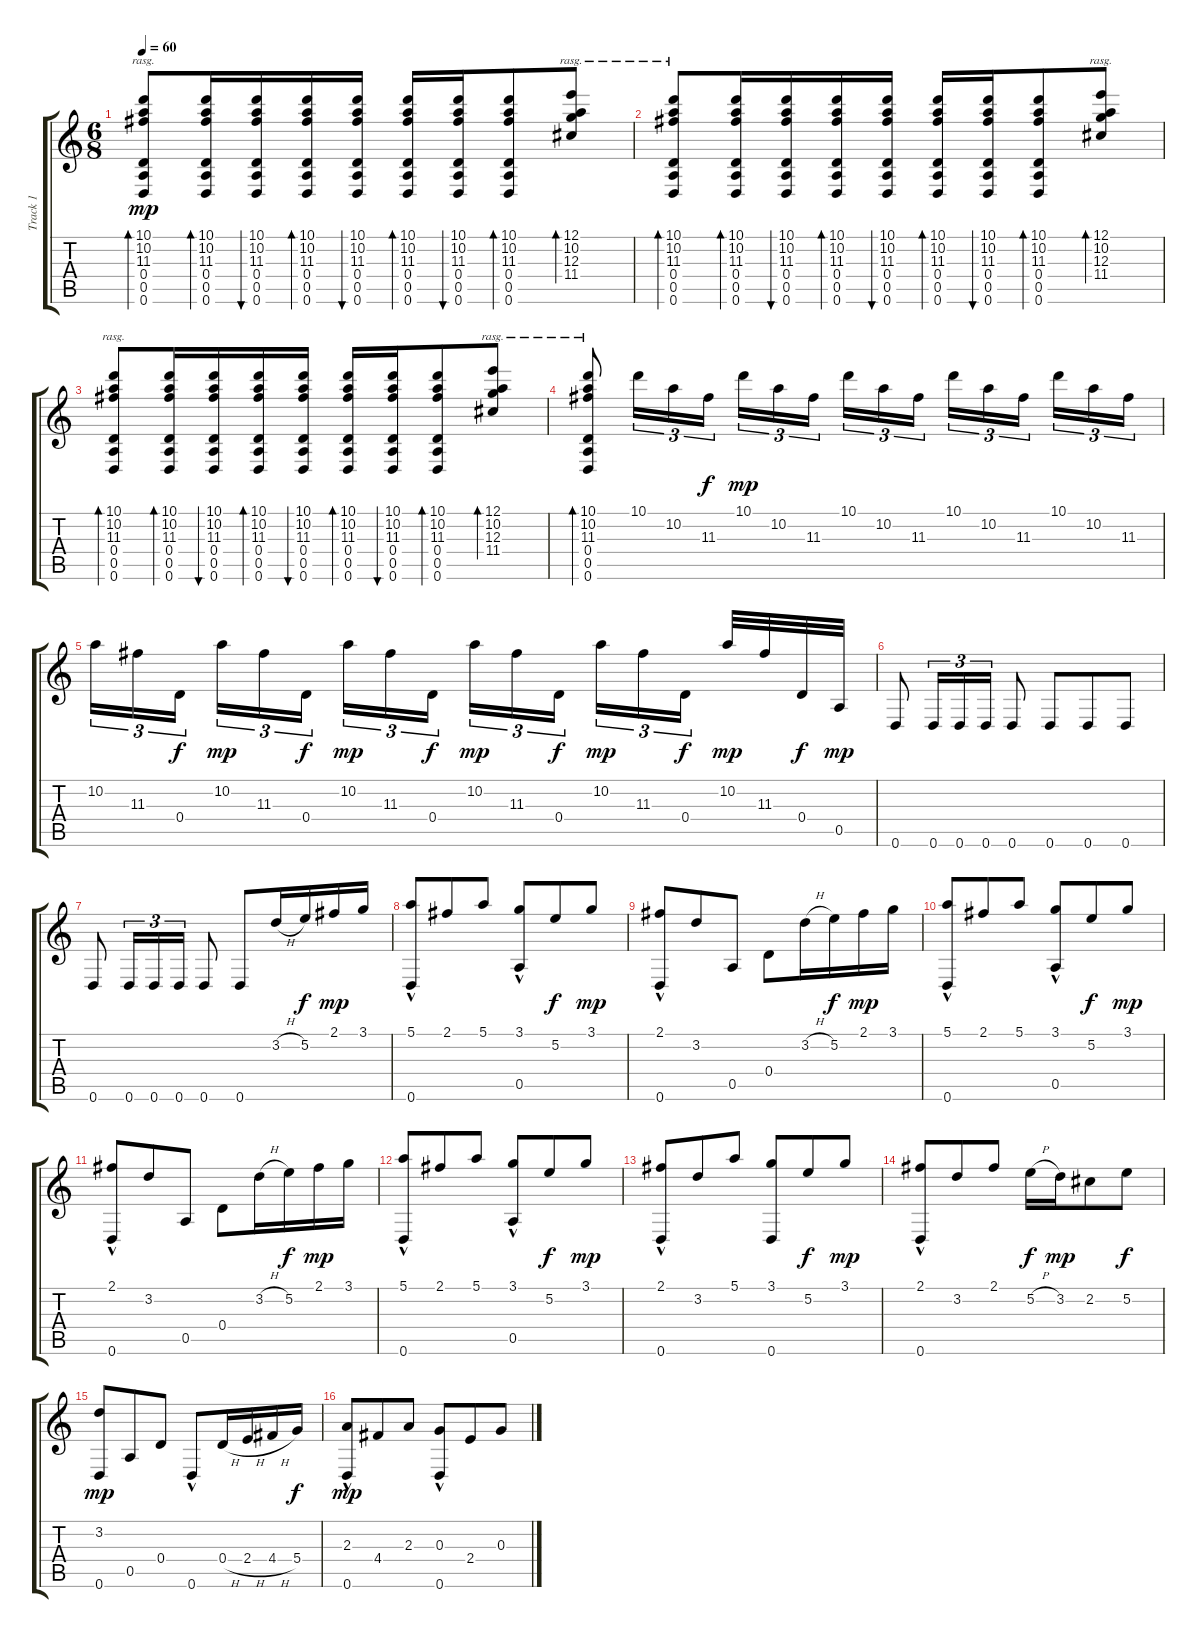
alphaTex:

\track ("Track 1" "Track 1") {instrument acousticguitarsteel}
\staff {score tabs}
\tuning (E4 B3 G3 D3 A2 D2) {hide}
\ts (6 8)
\tempo 60
\clef g2
\ks c
(10.1 10.2 11.3 0.4 0.5 0.6).8{bd 120 rasg ii dy mp instrument acousticguitarsteel} (10.1 10.2 11.3 0.4 0.5 0.6).16{bd 30} (10.1 10.2 11.3 0.4 0.5 0.6).16{bu 30} (10.1 10.2 11.3 0.4 0.5 0.6).16{bd 30} (10.1 10.2 11.3 0.4 0.5 0.6).16{bu 30} (10.1 10.2 11.3 0.4 0.5 0.6).16{bd 30} (10.1 10.2 11.3 0.4 0.5 0.6).16{bu 30} (10.1 10.2 11.3 0.4 0.5 0.6).8{bd 30} (12.1 10.2 12.3 11.4).8{bd 60 rasg ii} |
(10.1 10.2 11.3 0.4 0.5 0.6).8{bd 120 rasg ii} (10.1 10.2 11.3 0.4 0.5 0.6).16{bd 30} (10.1 10.2 11.3 0.4 0.5 0.6).16{bu 30} (10.1 10.2 11.3 0.4 0.5 0.6).16{bd 30} (10.1 10.2 11.3 0.4 0.5 0.6).16{bu 30} (10.1 10.2 11.3 0.4 0.5 0.6).16{bd 30} (10.1 10.2 11.3 0.4 0.5 0.6).16{bu 30} (10.1 10.2 11.3 0.4 0.5 0.6).8{bd 30} (12.1 10.2 12.3 11.4).8{bd 60 rasg ii} |
(10.1 10.2 11.3 0.4 0.5 0.6).8{bd 120 rasg ii} (10.1 10.2 11.3 0.4 0.5 0.6).16{bd 30} (10.1 10.2 11.3 0.4 0.5 0.6).16{bu 30} (10.1 10.2 11.3 0.4 0.5 0.6).16{bd 30} (10.1 10.2 11.3 0.4 0.5 0.6).16{bu 30} (10.1 10.2 11.3 0.4 0.5 0.6).16{bd 30} (10.1 10.2 11.3 0.4 0.5 0.6).16{bu 30} (10.1 10.2 11.3 0.4 0.5 0.6).8{bd 30} (12.1 10.2 12.3 11.4).8{bd 60 rasg ii} |
(10.1 10.2 11.3 0.4 0.5 0.6).8{bd 120 rasg ii} 10.1.16{tu (3 2)} 10.2.16{tu (3 2)} 11.3.16{tu (3 2) dy f} 10.1.16{tu (3 2) dy mp} 10.2.16{tu (3 2)} 11.3.16{tu (3 2)} 10.1.16{tu (3 2)} 10.2.16{tu (3 2)} 11.3.16{tu (3 2)} 10.1.16{tu (3 2)} 10.2.16{tu (3 2)} 11.3.16{tu (3 2)} 10.1.16{tu (3 2)} 10.2.16{tu (3 2)} 11.3.16{tu (3 2)} |
10.2.16{tu (3 2)} 11.3.16{tu (3 2)} 0.4.16{tu (3 2) dy f} 10.2.16{tu (3 2) dy mp} 11.3.16{tu (3 2)} 0.4.16{tu (3 2) dy f} 10.2.16{tu (3 2) dy mp} 11.3.16{tu (3 2)} 0.4.16{tu (3 2) dy f} 10.2.16{tu (3 2) dy mp} 11.3.16{tu (3 2)} 0.4.16{tu (3 2) dy f} 10.2.16{tu (3 2) dy mp} 11.3.16{tu (3 2)} 0.4.16{tu (3 2) dy f} 10.2.32{dy mp} 11.3.32 0.4.32{dy f} 0.5.32{dy mp} |
0.6.8 0.6.16{tu (3 2)} 0.6.16{tu (3 2)} 0.6.16{tu (3 2)} 0.6.8 0.6.8 0.6.8 0.6.8 |
0.6.8 0.6.16{tu (3 2)} 0.6.16{tu (3 2)} 0.6.16{tu (3 2)} 0.6.8 0.6.8 3.2{h}.16 5.2.16{dy f} 2.1.16{dy mp} 3.1.16 |
(5.1 0.6{hac}).8 2.1.8 5.1.8 (3.1 0.5{hac}).8 5.2.8{dy f} 3.1.8{dy mp} |
(2.1 0.6{hac}).8 3.2.8 0.5.8 0.4.8 3.2{h}.16 5.2.16{dy f} 2.1.16{dy mp} 3.1.16 |
(5.1 0.6{hac}).8 2.1.8 5.1.8 (3.1 0.5{hac}).8 5.2.8{dy f} 3.1.8{dy mp} |
(2.1 0.6{hac}).8 3.2.8 0.5.8 0.4.8 3.2{h}.16 5.2.16{dy f} 2.1.16{dy mp} 3.1.16 |
(5.1 0.6{hac}).8 2.1.8 5.1.8 (3.1 0.5{hac}).8 5.2.8{dy f} 3.1.8{dy mp} |
(2.1 0.6{hac}).8 3.2.8 5.1.8 (3.1 0.6).8 5.2.8{dy f} 3.1.8{dy mp} |
(2.1 0.6{hac}).8 3.2.8 2.1.8 5.2{h}.16{dy f} 3.2.16{dy mp} 2.2.8 5.2.8{dy f} |
(3.2 0.6).8{dy mp} 0.5.8 0.4.8 0.6{hac}.8 0.4{h}.16 2.4{h}.16 4.4{h}.16 5.4.16{dy f} |
(2.3 0.6{hac}).8{dy mp} 4.4.8 2.3.8 (0.3 0.6{hac}).8 2.4.8 0.3.8
